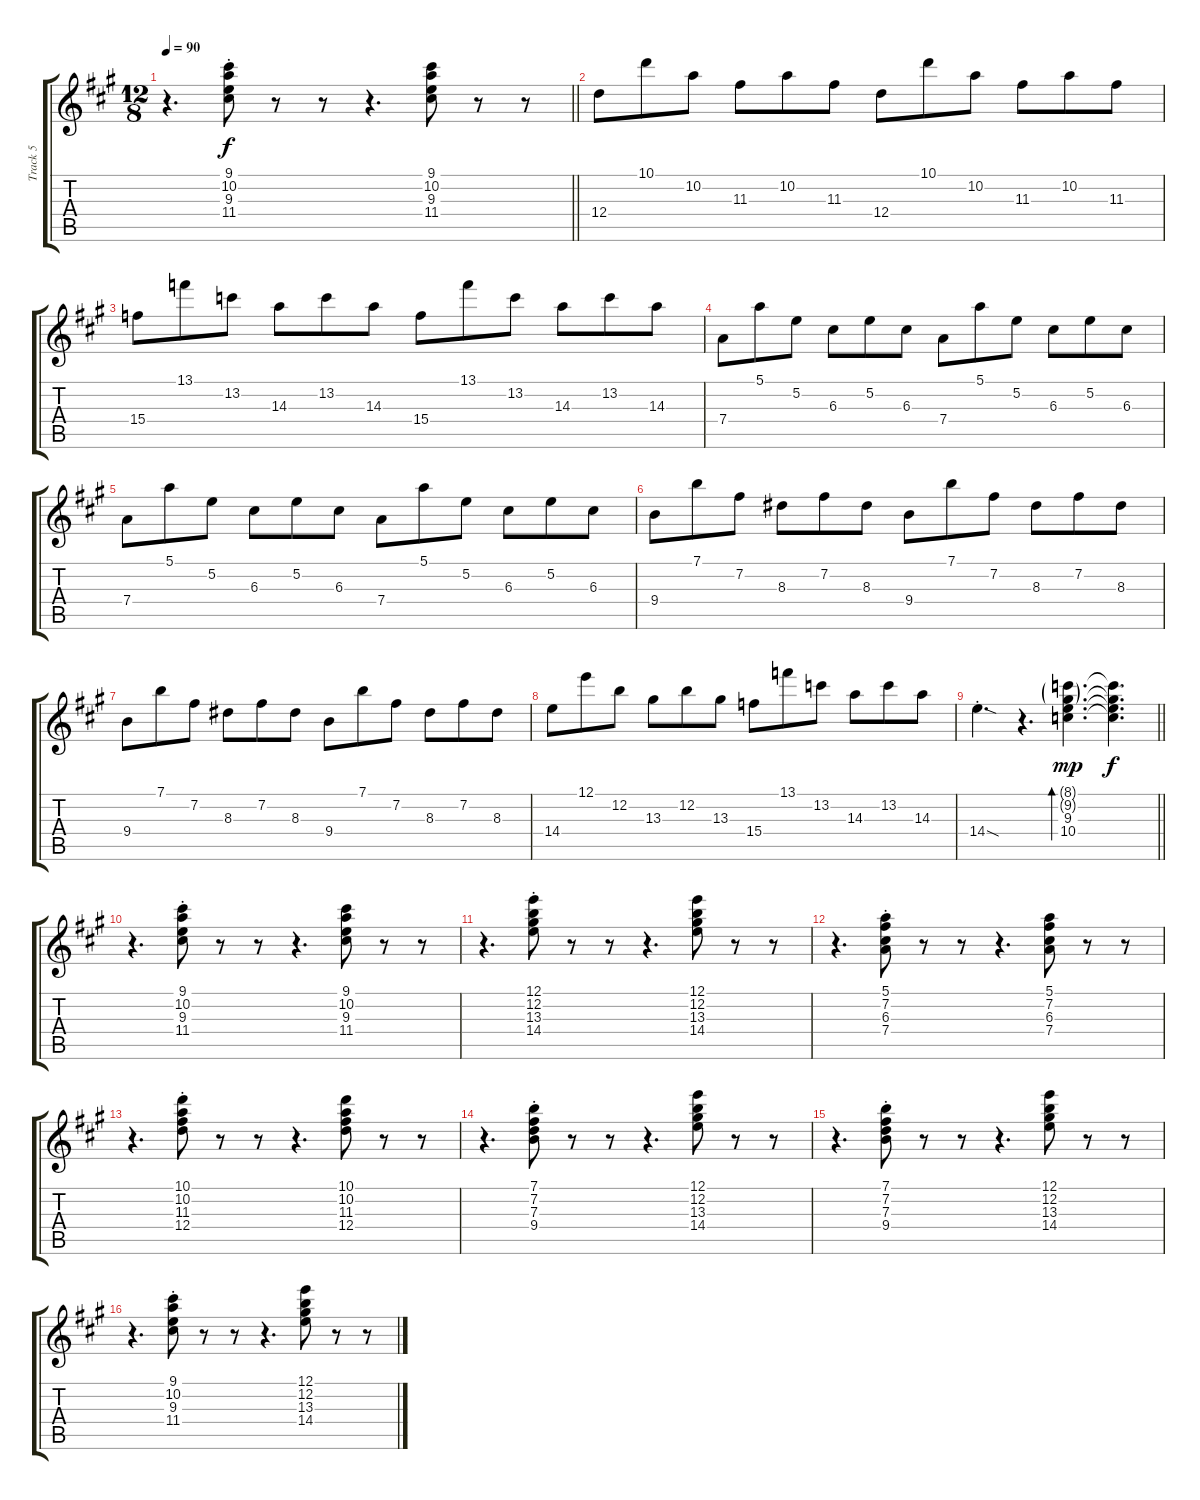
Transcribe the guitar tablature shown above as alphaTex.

\track ("Track 5" "Track 5") {instrument electricguitarclean}
\staff {score tabs}
\tuning (E4 B3 G3 D3 A2 E2) {hide}
\ts (12 8)
\tempo 90
\clef g2
\barLineRight lightlight
\ks a
r.4{d dy f} (9.1{st} 10.2{st} 9.3{st} 11.4{st}).8 r.8 r.8 r.4{d} (9.1 10.2 9.3 11.4).8 r.8 r.8 |
12.4.8 10.1.8 10.2.8 11.3.8 10.2.8 11.3.8 12.4.8 10.1.8 10.2.8 11.3.8 10.2.8 11.3.8 |
15.4.8 13.1.8 13.2.8 14.3.8 13.2.8 14.3.8 15.4.8 13.1.8 13.2.8 14.3.8 13.2.8 14.3.8 |
7.4.8 5.1.8 5.2.8 6.3.8 5.2.8 6.3.8 7.4.8 5.1.8 5.2.8 6.3.8 5.2.8 6.3.8 |
7.4.8 5.1.8 5.2.8 6.3.8 5.2.8 6.3.8 7.4.8 5.1.8 5.2.8 6.3.8 5.2.8 6.3.8 |
9.4.8 7.1.8 7.2.8 8.3.8 7.2.8 8.3.8 9.4.8 7.1.8 7.2.8 8.3.8 7.2.8 8.3.8 |
9.4.8 7.1.8 7.2.8 8.3.8 7.2.8 8.3.8 9.4.8 7.1.8 7.2.8 8.3.8 7.2.8 8.3.8 |
14.4.8 12.1.8 12.2.8 13.3.8 12.2.8 13.3.8 15.4.8 13.1.8 13.2.8 14.3.8 13.2.8 14.3.8 |
\barLineRight lightlight
14.4{sod st}.4{d} r.4{d} (8.1{g} 9.2{g} 9.3 10.4).4{d bd 240 dy mp} (8.1{t} 9.2{t} 9.3{t} 10.4{t}).4{d dy f} |
r.4{d} (9.1{st} 10.2{st} 9.3{st} 11.4{st}).8 r.8 r.8 r.4{d} (9.1 10.2 9.3 11.4).8 r.8 r.8 |
r.4{d} (12.1{st} 12.2{st} 13.3{st} 14.4{st}).8 r.8 r.8 r.4{d} (12.1 12.2 13.3 14.4).8 r.8 r.8 |
r.4{d} (5.1{st} 7.2{st} 6.3{st} 7.4{st}).8 r.8 r.8 r.4{d} (5.1 7.2 6.3 7.4).8 r.8 r.8 |
r.4{d} (10.1{st} 10.2{st} 11.3{st} 12.4{st}).8 r.8 r.8 r.4{d} (10.1 10.2 11.3 12.4).8 r.8 r.8 |
r.4{d} (7.1{st} 7.2{st} 7.3{st} 9.4{st}).8 r.8 r.8 r.4{d} (12.1 12.2 13.3 14.4).8 r.8 r.8 |
r.4{d} (7.1{st} 7.2{st} 7.3{st} 9.4{st}).8 r.8 r.8 r.4{d} (12.1 12.2 13.3 14.4).8 r.8 r.8 |
r.4{d} (9.1{st} 10.2{st} 9.3{st} 11.4{st}).8 r.8 r.8 r.4{d} (12.1 12.2 13.3 14.4).8 r.8 r.8
